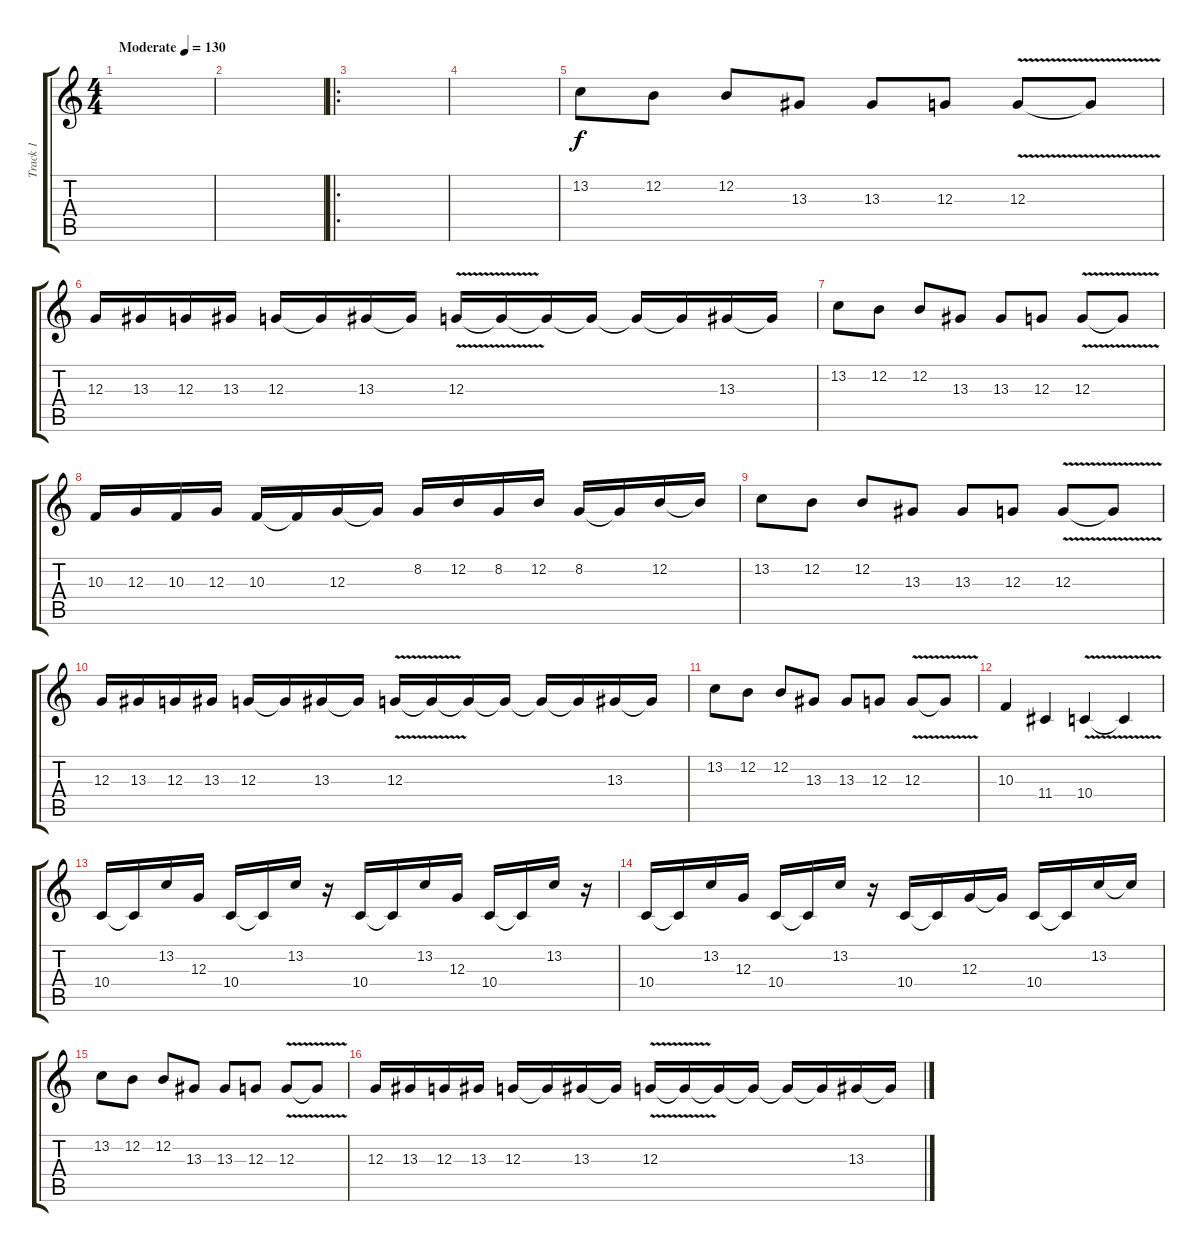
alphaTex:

\track ("Track 1" "Track 1") {instrument lead5charang}
\staff {score tabs}
\tuning (E4 B3 G3 D3 A2 E2) {hide}
\ts (4 4)
\tempo (130 "Moderate")
\clef g2
\ks c
|
|
\ro
|
|
13.2.8 12.2.8 12.2.8 13.3.8 13.3.8 12.3.8 12.3{v}.8 12.3{t}.8 |
12.3.16 13.3.16 12.3.16 13.3.16 12.3.16 12.3{t}.16 13.3.16 13.3{t}.16 12.3{v}.16 12.3{t}.16 12.3{t}.16 12.3{t}.16 12.3{t}.16 12.3{t}.16 13.3.16 13.3{t}.16 |
13.2.8 12.2.8 12.2.8 13.3.8 13.3.8 12.3.8 12.3{v}.8 12.3{t}.8 |
10.3.16 12.3.16 10.3.16 12.3.16 10.3.16 10.3{t}.16 12.3.16 12.3{t}.16 8.2.16 12.2.16 8.2.16 12.2.16 8.2.16 8.2{t}.16 12.2.16 12.2{t}.16 |
13.2.8 12.2.8 12.2.8 13.3.8 13.3.8 12.3.8 12.3{v}.8 12.3{t}.8 |
12.3.16 13.3.16 12.3.16 13.3.16 12.3.16 12.3{t}.16 13.3.16 13.3{t}.16 12.3{v}.16 12.3{t}.16 12.3{t}.16 12.3{t}.16 12.3{t}.16 12.3{t}.16 13.3.16 13.3{t}.16 |
13.2.8 12.2.8 12.2.8 13.3.8 13.3.8 12.3.8 12.3{v}.8 12.3{t}.8 |
10.3.4 11.4.4 10.4{v}.4 10.4{t}.4 |
10.4.16 10.4{t}.16 13.2.16 12.3.16 10.4.16 10.4{t}.16 13.2.16 r.16 10.4.16 10.4{t}.16 13.2.16 12.3.16 10.4.16 10.4{t}.16 13.2.16 r.16 |
10.4.16 10.4{t}.16 13.2.16 12.3.16 10.4.16 10.4{t}.16 13.2.16 r.16 10.4.16 10.4{t}.16 12.3.16 12.3{t}.16 10.4.16 10.4{t}.16 13.2.16 13.2{t}.16 |
13.2.8 12.2.8 12.2.8 13.3.8 13.3.8 12.3.8 12.3{v}.8 12.3{t}.8 |
12.3.16 13.3.16 12.3.16 13.3.16 12.3.16 12.3{t}.16 13.3.16 13.3{t}.16 12.3{v}.16 12.3{t}.16 12.3{t}.16 12.3{t}.16 12.3{t}.16 12.3{t}.16 13.3.16 13.3{t}.16
